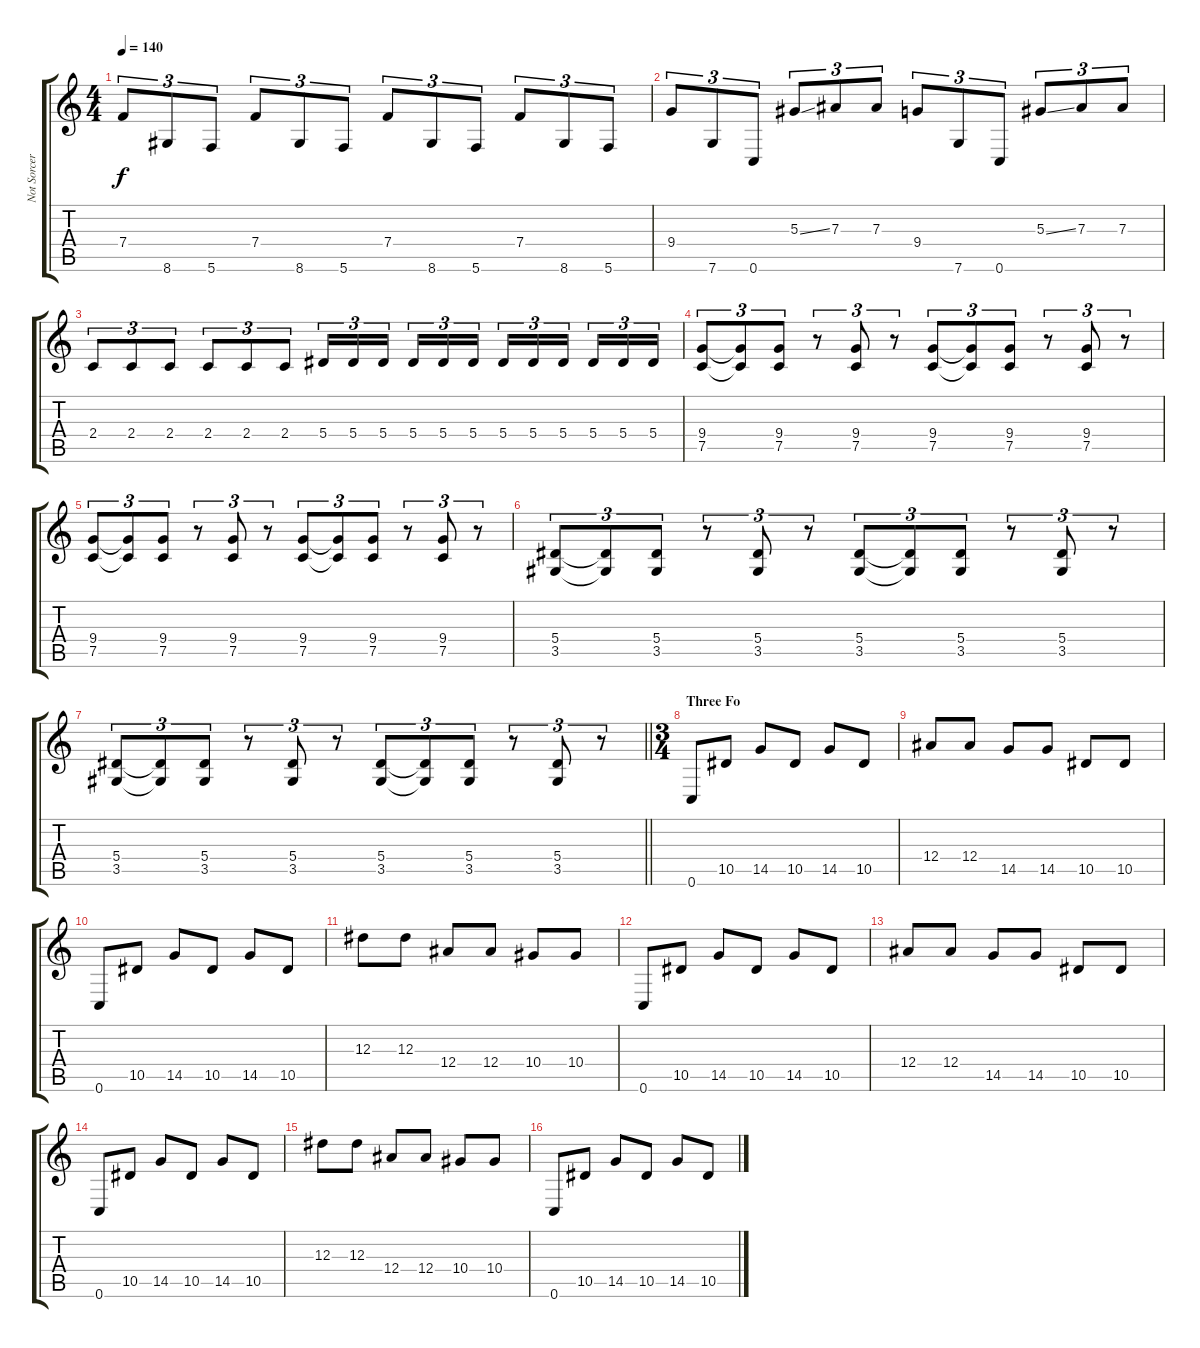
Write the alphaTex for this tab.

\track ("Not Sorceron" "Not Sorcer") {instrument distortionguitar}
\staff {score tabs}
\tuning (C4 G3 Eb3 Bb2 F2 C2) {hide}
\ts (4 4)
\tempo 140
\clef g2
\ks c
7.4.8{tu (3 2) dy f} 8.6.8{tu (3 2)} 5.6.8{tu (3 2)} 7.4.8{tu (3 2)} 8.6.8{tu (3 2)} 5.6.8{tu (3 2)} 7.4.8{tu (3 2)} 8.6.8{tu (3 2)} 5.6.8{tu (3 2)} 7.4.8{tu (3 2)} 8.6.8{tu (3 2)} 5.6.8{tu (3 2)} |
9.4.8{tu (3 2)} 7.6.8{tu (3 2)} 0.6.8{tu (3 2)} 5.3{ss}.8{tu (3 2)} 7.3.8{tu (3 2)} 7.3.8{tu (3 2)} 9.4.8{tu (3 2)} 7.6.8{tu (3 2)} 0.6.8{tu (3 2)} 5.3{ss}.8{tu (3 2)} 7.3.8{tu (3 2)} 7.3.8{tu (3 2)} |
2.4.8{tu (3 2)} 2.4.8{tu (3 2)} 2.4.8{tu (3 2)} 2.4.8{tu (3 2)} 2.4.8{tu (3 2)} 2.4.8{tu (3 2)} 5.4.16{tu (3 2)} 5.4.16{tu (3 2)} 5.4.16{tu (3 2) beam splitsecondary} 5.4.16{tu (3 2)} 5.4.16{tu (3 2)} 5.4.16{tu (3 2)} 5.4.16{tu (3 2)} 5.4.16{tu (3 2)} 5.4.16{tu (3 2) beam splitsecondary} 5.4.16{tu (3 2)} 5.4.16{tu (3 2)} 5.4.16{tu (3 2)} |
(9.4 7.5).8{tu (3 2)} (9.4{t} 7.5{t}).8{tu (3 2)} (9.4 7.5).8{tu (3 2)} r.8{tu (3 2)} (9.4 7.5).8{tu (3 2)} r.8{tu (3 2)} (9.4 7.5).8{tu (3 2)} (9.4{t} 7.5{t}).8{tu (3 2)} (9.4 7.5).8{tu (3 2)} r.8{tu (3 2)} (9.4 7.5).8{tu (3 2)} r.8{tu (3 2)} |
(9.4 7.5).8{tu (3 2)} (9.4{t} 7.5{t}).8{tu (3 2)} (9.4 7.5).8{tu (3 2)} r.8{tu (3 2)} (9.4 7.5).8{tu (3 2)} r.8{tu (3 2)} (9.4 7.5).8{tu (3 2)} (9.4{t} 7.5{t}).8{tu (3 2)} (9.4 7.5).8{tu (3 2)} r.8{tu (3 2)} (9.4 7.5).8{tu (3 2)} r.8{tu (3 2)} |
(5.4 3.5).8{tu (3 2)} (5.4{t} 3.5{t}).8{tu (3 2)} (5.4 3.5).8{tu (3 2)} r.8{tu (3 2)} (5.4 3.5).8{tu (3 2)} r.8{tu (3 2)} (5.4 3.5).8{tu (3 2)} (5.4{t} 3.5{t}).8{tu (3 2)} (5.4 3.5).8{tu (3 2)} r.8{tu (3 2)} (5.4 3.5).8{tu (3 2)} r.8{tu (3 2)} |
\barLineRight lightlight
(5.4 3.5).8{tu (3 2)} (5.4{t} 3.5{t}).8{tu (3 2)} (5.4 3.5).8{tu (3 2)} r.8{tu (3 2)} (5.4 3.5).8{tu (3 2)} r.8{tu (3 2)} (5.4 3.5).8{tu (3 2)} (5.4{t} 3.5{t}).8{tu (3 2)} (5.4 3.5).8{tu (3 2)} r.8{tu (3 2)} (5.4 3.5).8{tu (3 2)} r.8{tu (3 2)} |
\ts (3 4)
\section ("" "Three Fo")
0.6.8 10.5.8 14.5.8 10.5.8 14.5.8 10.5.8 |
12.4.8 12.4.8 14.5.8 14.5.8 10.5.8 10.5.8 |
0.6.8 10.5.8 14.5.8 10.5.8 14.5.8 10.5.8 |
12.3.8 12.3.8 12.4.8 12.4.8 10.4.8 10.4.8 |
0.6.8 10.5.8 14.5.8 10.5.8 14.5.8 10.5.8 |
12.4.8 12.4.8 14.5.8 14.5.8 10.5.8 10.5.8 |
0.6.8 10.5.8 14.5.8 10.5.8 14.5.8 10.5.8 |
12.3.8 12.3.8 12.4.8 12.4.8 10.4.8 10.4.8 |
0.6.8 10.5.8 14.5.8 10.5.8 14.5.8 10.5.8
